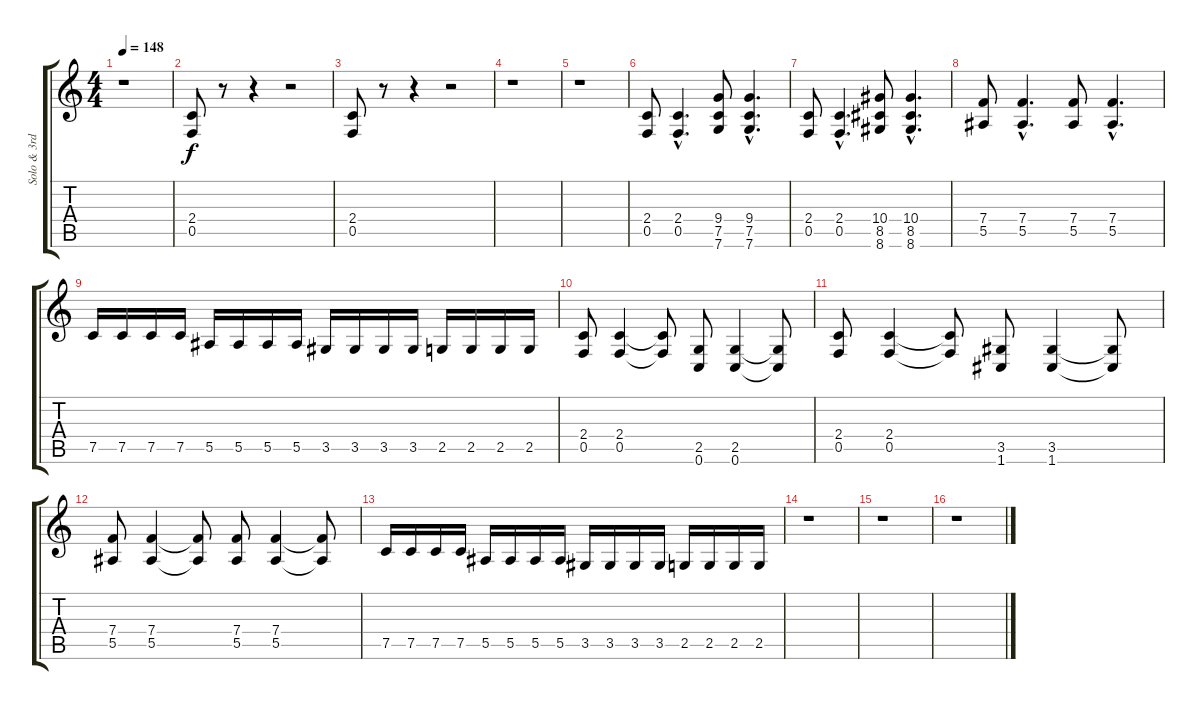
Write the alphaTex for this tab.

\track ("Solo & 3rd guit" "Solo & 3rd") {instrument distortionguitar}
\staff {score tabs}
\tuning (C4 G3 Eb3 Bb2 F2 C2) {hide}
\ts (4 4)
\tempo 148
\clef g2
\ks c
r.1{dy f} |
(2.4 0.5).8 r.8 r.4 r.2 |
(2.4 0.5).8 r.8 r.4 r.2 |
r.1 |
r.1 |
(2.4 0.5).8 (2.4{hac} 0.5{hac}).4{d} (9.4 7.5 7.6).8 (9.4{hac} 7.5{hac} 7.6{hac}).4{d} |
(2.4 0.5).8 (2.4{hac} 0.5{hac}).4{d} (10.4 8.5 8.6).8 (10.4{hac} 8.5{hac} 8.6{hac}).4{d} |
(7.4 5.5).8 (7.4{hac} 5.5{hac}).4{d} (7.4 5.5).8 (7.4{hac} 5.5{hac}).4{d} |
7.5.16 7.5.16 7.5.16 7.5.16 5.5.16 5.5.16 5.5.16 5.5.16 3.5.16 3.5.16 3.5.16 3.5.16 2.5.16 2.5.16 2.5.16 2.5.16 |
(2.4 0.5).8 (2.4 0.5).4 (2.4{t} 0.5{t}).8 (2.5 0.6).8 (2.5 0.6).4 (2.5{t} 0.6{t}).8 |
(2.4 0.5).8 (2.4 0.5).4 (2.4{t} 0.5{t}).8 (3.5 1.6).8 (3.5 1.6).4 (3.5{t} 1.6{t}).8 |
(7.4 5.5).8 (7.4 5.5).4 (7.4{t} 5.5{t}).8 (7.4 5.5).8 (7.4 5.5).4 (7.4{t} 5.5{t}).8 |
7.5.16 7.5.16 7.5.16 7.5.16 5.5.16 5.5.16 5.5.16 5.5.16 3.5.16 3.5.16 3.5.16 3.5.16 2.5.16 2.5.16 2.5.16 2.5.16 |
r.1 |
r.1 |
r.1
